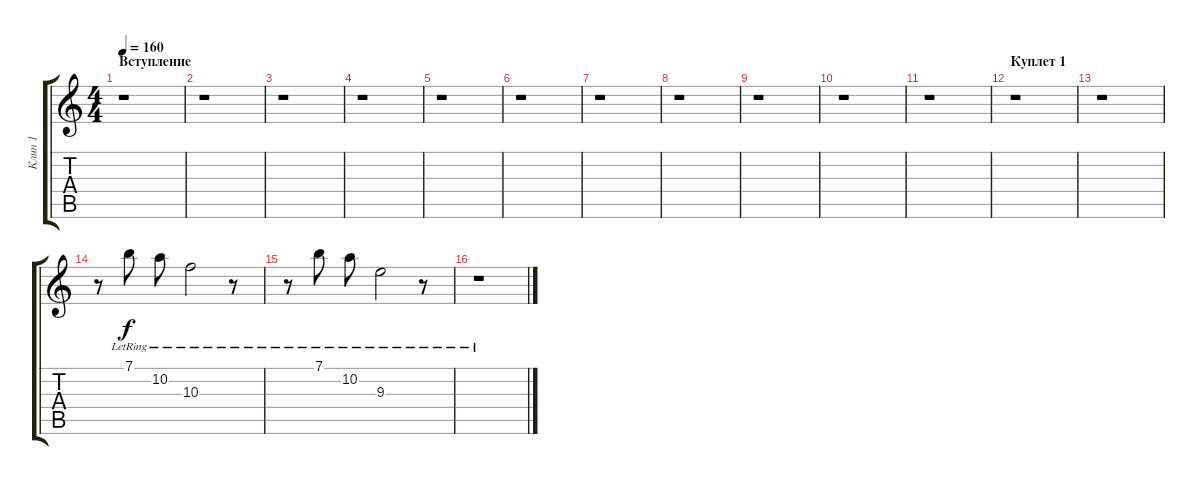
\track ("Клин 1" "Клин 1") {instrument electricguitarclean}
\staff {score tabs}
\tuning (E4 B3 G3 D3 A2 E2) {hide}
\ts (4 4)
\section ("" "Вступление")
\tempo 160
\clef g2
\ks c
r.1{dy f instrument electricguitarclean} |
r.1 |
r.1 |
r.1 |
r.1 |
r.1 |
r.1 |
r.1 |
r.1 |
r.1 |
r.1 |
\section ("" "Куплет 1")
r.1 |
r.1 |
r.8 7.1{lr}.8 10.2{lr}.8 10.3{lr}.2 r.8 |
r.8 7.1{lr}.8 10.2{lr}.8 9.3{lr}.2 r.8 |
r.1
